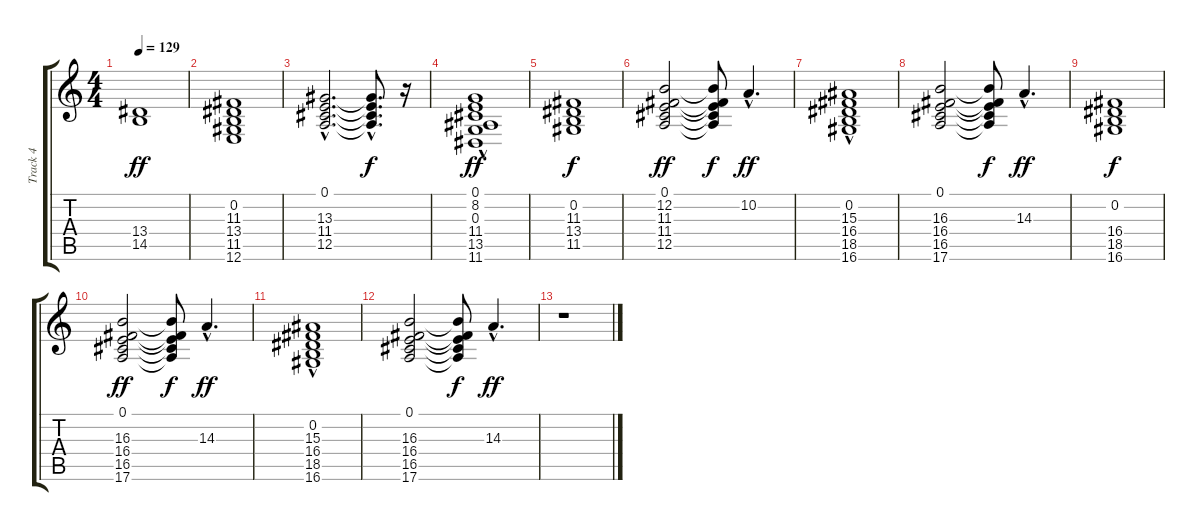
\track ("Track 4" "Track 4") {instrument stringensemble1}
\staff {score tabs}
\tuning (E4 B3 G3 D3 A2 E2) {hide}
\ts (4 4)
\tempo 129
\clef g2
\ks c
(13.4 14.5).1{dy ff} |
(0.2 11.3 13.4 11.5 12.6).1 |
(0.1{hac} 13.3{hac} 11.4{hac} 12.5{hac}).2{d} (0.1{hac t} 13.3{hac t} 11.4{hac t} 12.5{hac t}).8{d dy f} r.16 |
(0.1{hac} 8.2{hac} 0.3{hac} 11.4{hac} 13.5{hac} 11.6).1{dy ff} |
(0.2 11.3 13.4 11.5).1{dy f} |
(0.1 12.2 11.3 11.4 12.5).2{dy ff} (0.1{t} 12.2{t} 11.3{t} 11.4{t} 12.5{t}).8{dy f} 10.2{hac}.4{d dy ff} |
(0.2{hac} 15.3{hac} 16.4 18.5{hac} 16.6).1 |
(0.1 16.3 16.4 16.5 17.6).2 (0.1{t} 16.3{t} 16.4{t} 16.5{t} 17.6{t}).8{dy f} 14.3{hac}.4{d dy ff} |
(0.2 16.4 18.5 16.6).1{dy f} |
(0.1 16.3 16.4 16.5 17.6).2{dy ff} (0.1{t} 16.3{t} 16.4{t} 16.5{t} 17.6{t}).8{dy f} 14.3{hac}.4{d dy ff} |
(0.2{hac} 15.3{hac} 16.4 18.5{hac} 16.6).1 |
(0.1 16.3 16.4 16.5 17.6).2 (0.1{t} 16.3{t} 16.4{t} 16.5{t} 17.6{t}).8{dy f} 14.3{hac}.4{d dy ff} |
r.1
